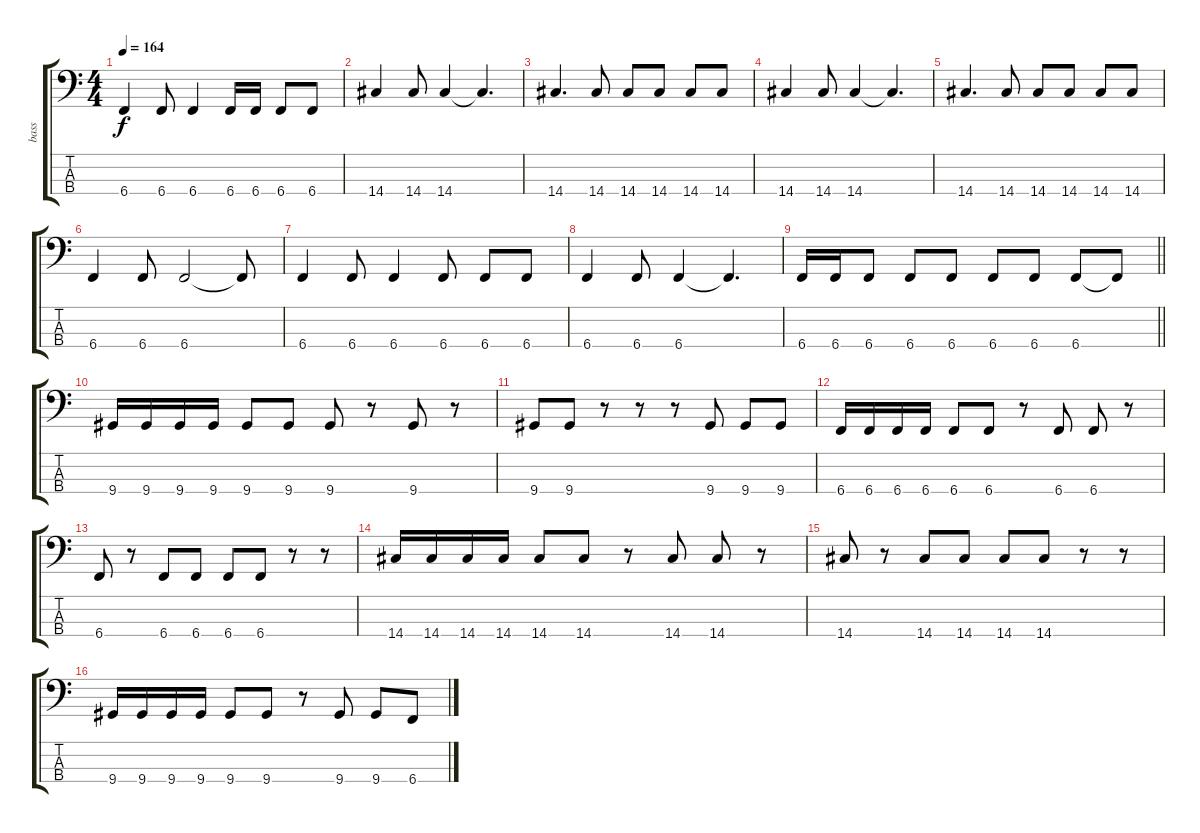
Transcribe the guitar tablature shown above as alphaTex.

\track ("bass" "bass") {instrument electricbassfinger}
\staff {score tabs}
\tuning (E2 B1 Gb1 B0) {hide}
\ts (4 4)
\tempo 164
\clef f4
\ks c
6.4.4{dy f} 6.4.8 6.4.4 6.4.16 6.4.16 6.4.8 6.4.8 |
14.4.4 14.4.8 14.4.4 14.4{t}.4{d} |
14.4.4{d} 14.4.8 14.4.8 14.4.8 14.4.8 14.4.8 |
14.4.4 14.4.8 14.4.4 14.4{t}.4{d} |
14.4.4{d} 14.4.8 14.4.8 14.4.8 14.4.8 14.4.8 |
6.4.4 6.4.8 6.4.2 6.4{t}.8 |
6.4.4 6.4.8 6.4.4 6.4.8 6.4.8 6.4.8 |
6.4.4 6.4.8 6.4.4 6.4{t}.4{d} |
\barLineRight lightlight
6.4.16 6.4.16 6.4.8 6.4.8 6.4.8 6.4.8 6.4.8 6.4.8 6.4{t}.8 |
9.4.16 9.4.16 9.4.16 9.4.16 9.4.8 9.4.8 9.4.8 r.8 9.4.8 r.8 |
9.4.8 9.4.8 r.8 r.8 r.8 9.4.8 9.4.8 9.4.8 |
6.4.16 6.4.16 6.4.16 6.4.16 6.4.8 6.4.8 r.8 6.4.8 6.4.8 r.8 |
6.4.8 r.8 6.4.8 6.4.8 6.4.8 6.4.8 r.8 r.8 |
14.4.16 14.4.16 14.4.16 14.4.16 14.4.8 14.4.8 r.8 14.4.8 14.4.8 r.8 |
14.4.8 r.8 14.4.8 14.4.8 14.4.8 14.4.8 r.8 r.8 |
9.4.16 9.4.16 9.4.16 9.4.16 9.4.8 9.4.8 r.8 9.4.8 9.4.8 6.4.8
